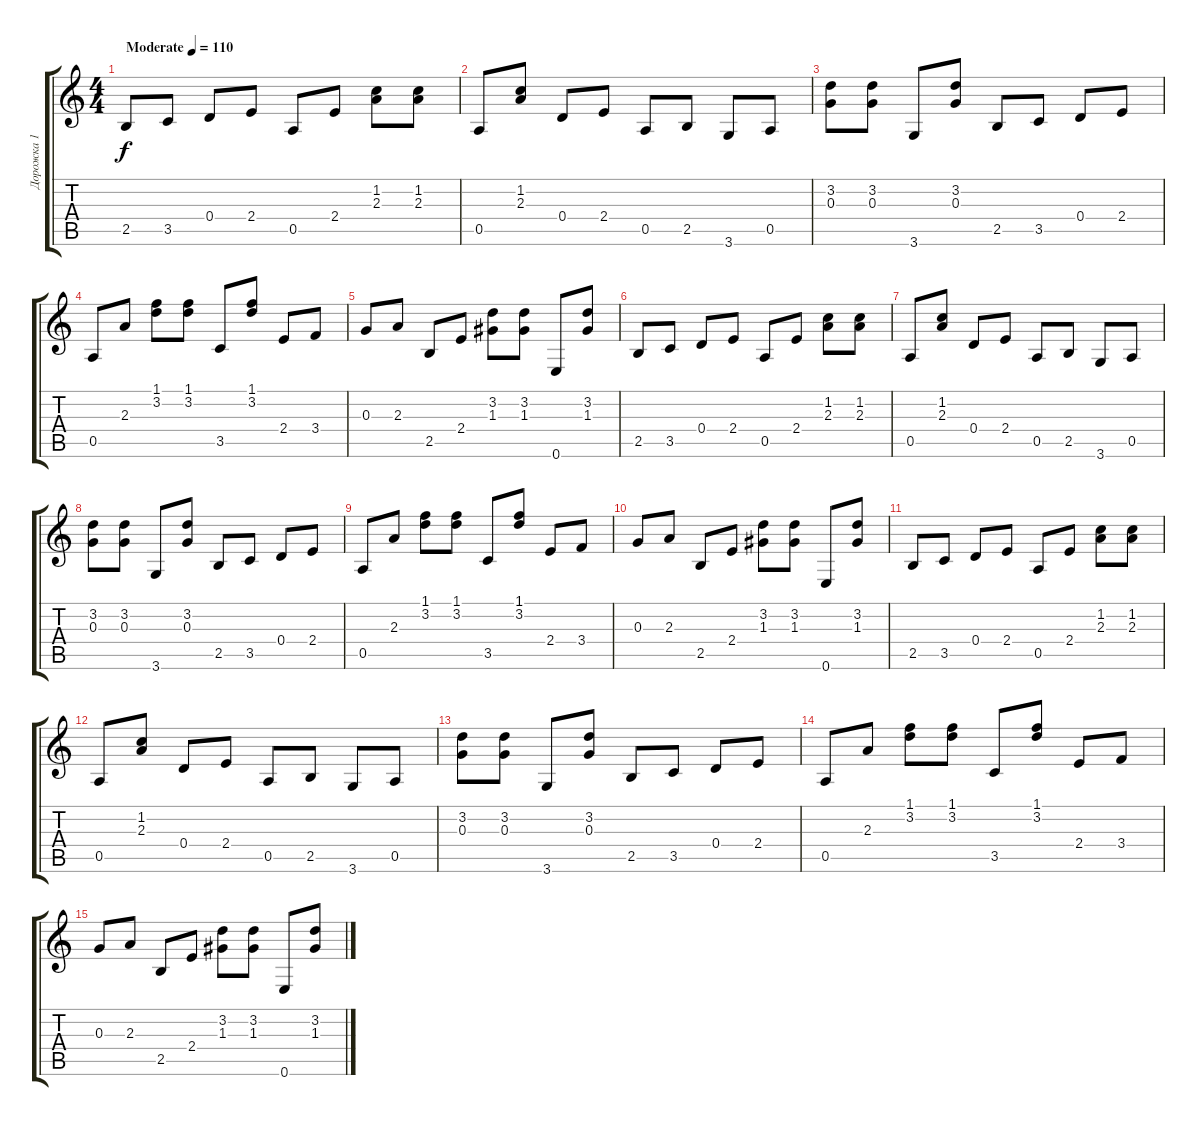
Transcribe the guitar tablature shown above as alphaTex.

\track ("Дорожка 1" "Дорожка 1") {instrument acousticguitarsteel}
\staff {score tabs}
\tuning (E4 B3 G3 D3 A2 E2) {hide}
\ts (4 4)
\tempo (110 "Moderate")
\clef g2
\ks c
2.5.8{dy f instrument acousticguitarsteel} 3.5.8 0.4.8 2.4.8 0.5.8 2.4.8 (1.2 2.3).8 (1.2 2.3).8 |
0.5.8 (1.2 2.3).8 0.4.8 2.4.8 0.5.8 2.5.8 3.6.8 0.5.8 |
(3.2 0.3).8 (3.2 0.3).8 3.6.8 (3.2 0.3).8 2.5.8 3.5.8 0.4.8 2.4.8 |
0.5.8 2.3.8 (1.1 3.2).8 (1.1 3.2).8 3.5.8 (1.1 3.2).8 2.4.8 3.4.8 |
0.3.8 2.3.8 2.5.8 2.4.8 (3.2 1.3).8 (3.2 1.3).8 0.6.8 (3.2 1.3).8 |
2.5.8 3.5.8 0.4.8 2.4.8 0.5.8 2.4.8 (1.2 2.3).8 (1.2 2.3).8 |
0.5.8 (1.2 2.3).8 0.4.8 2.4.8 0.5.8 2.5.8 3.6.8 0.5.8 |
(3.2 0.3).8 (3.2 0.3).8 3.6.8 (3.2 0.3).8 2.5.8 3.5.8 0.4.8 2.4.8 |
0.5.8 2.3.8 (1.1 3.2).8 (1.1 3.2).8 3.5.8 (1.1 3.2).8 2.4.8 3.4.8 |
0.3.8 2.3.8 2.5.8 2.4.8 (3.2 1.3).8 (3.2 1.3).8 0.6.8 (3.2 1.3).8 |
2.5.8 3.5.8 0.4.8 2.4.8 0.5.8 2.4.8 (1.2 2.3).8 (1.2 2.3).8 |
0.5.8 (1.2 2.3).8 0.4.8 2.4.8 0.5.8 2.5.8 3.6.8 0.5.8 |
(3.2 0.3).8 (3.2 0.3).8 3.6.8 (3.2 0.3).8 2.5.8 3.5.8 0.4.8 2.4.8 |
0.5.8 2.3.8 (1.1 3.2).8 (1.1 3.2).8 3.5.8 (1.1 3.2).8 2.4.8 3.4.8 |
0.3.8 2.3.8 2.5.8 2.4.8 (3.2 1.3).8 (3.2 1.3).8 0.6.8 (3.2 1.3).8
